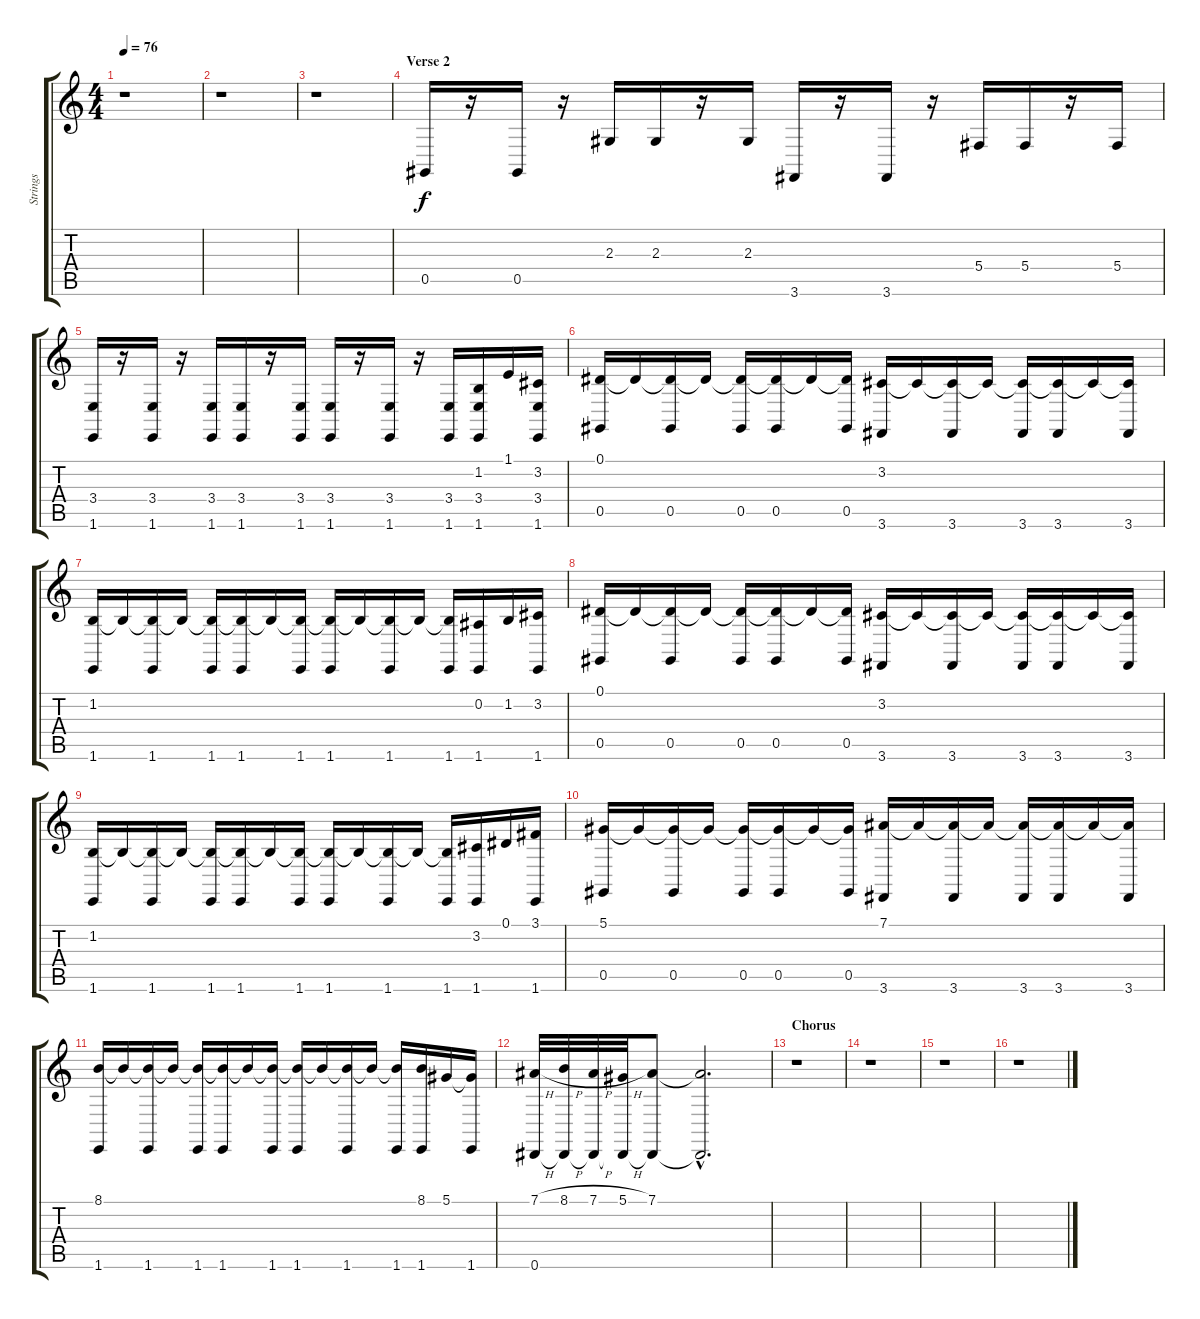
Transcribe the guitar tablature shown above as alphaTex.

\track ("Strings" "Strings") {instrument violin}
\staff {score tabs}
\tuning (Eb4 Bb3 Gb3 Db3 Ab2 Eb2) {hide}
\ts (4 4)
\tempo 76
\clef g2
\ks c
r.1{dy f} |
r.1 |
r.1 |
\section ("" "Verse 2")
0.5.16 r.16 0.5.16 r.16 2.3.16 2.3.16 r.16 2.3.16 3.6.16 r.16 3.6.16 r.16 5.4.16 5.4.16 r.16 5.4.16 |
(3.4 1.6).16 r.16 (3.4 1.6).16 r.16 (3.4 1.6).16 (3.4 1.6).16 r.16 (3.4 1.6).16 (3.4 1.6).16 r.16 (3.4 1.6).16 r.16 (3.4 1.6).16 (1.2 3.4 1.6).16 1.1.16 (3.2 3.4 1.6).16 |
(0.1 0.5).16 0.1{t}.16 (0.1{t} 0.5).16 0.1{t}.16 (0.1{t} 0.5).16 (0.1{t} 0.5).16 0.1{t}.16 (0.1{t} 0.5).16 (3.2 3.6).16 3.2{t}.16 (3.2{t} 3.6).16 3.2{t}.16 (3.2{t} 3.6).16 (3.2{t} 3.6).16 3.2{t}.16 (3.2{t} 3.6).16 |
(1.2 1.6).16 1.2{t}.16 (1.2{t} 1.6).16 1.2{t}.16 (1.2{t} 1.6).16 (1.2{t} 1.6).16 1.2{t}.16 (1.2{t} 1.6).16 (1.2{t} 1.6).16 1.2{t}.16 (1.2{t} 1.6).16 1.2{t}.16 (1.2{t} 1.6).16 (0.2 1.6).16 1.2.16 (3.2 1.6).16 |
(0.1 0.5).16 0.1{t}.16 (0.1{t} 0.5).16 0.1{t}.16 (0.1{t} 0.5).16 (0.1{t} 0.5).16 0.1{t}.16 (0.1{t} 0.5).16 (3.2 3.6).16 3.2{t}.16 (3.2{t} 3.6).16 3.2{t}.16 (3.2{t} 3.6).16 (3.2{t} 3.6).16 3.2{t}.16 (3.2{t} 3.6).16 |
(1.2 1.6).16 1.2{t}.16 (1.2{t} 1.6).16 1.2{t}.16 (1.2{t} 1.6).16 (1.2{t} 1.6).16 1.2{t}.16 (1.2{t} 1.6).16 (1.2{t} 1.6).16 1.2{t}.16 (1.2{t} 1.6).16 1.2{t}.16 (1.2{t} 1.6).16 (3.2 1.6).16 0.1.16 (3.1 1.6).16 |
(5.1 0.5).16 5.1{t}.16 (5.1{t} 0.5).16 5.1{t}.16 (5.1{t} 0.5).16 (5.1{t} 0.5).16 5.1{t}.16 (5.1{t} 0.5).16 (7.1 3.6).16 7.1{t}.16 (7.1{t} 3.6).16 7.1{t}.16 (7.1{t} 3.6).16 (7.1{t} 3.6).16 7.1{t}.16 (7.1{t} 3.6).16 |
(8.1 1.6).16 8.1{t}.16 (8.1{t} 1.6).16 8.1{t}.16 (8.1{t} 1.6).16 (8.1{t} 1.6).16 8.1{t}.16 (8.1{t} 1.6).16 (8.1{t} 1.6).16 8.1{t}.16 (8.1{t} 1.6).16 8.1{t}.16 (8.1{t} 1.6).16 (8.1 1.6).16 5.1.16 (5.1{t} 1.6).16 |
(7.1{h} 0.6).32 (8.1{h} 0.6{t}).32 (7.1{h} 0.6{t}).32 (5.1{h} 0.6{t}).32 (7.1 0.6{t}).8 (7.1{hac t} 0.6{hac t}).2{d} |
\section ("" "Chorus")
r.1 |
r.1 |
r.1 |
r.1
